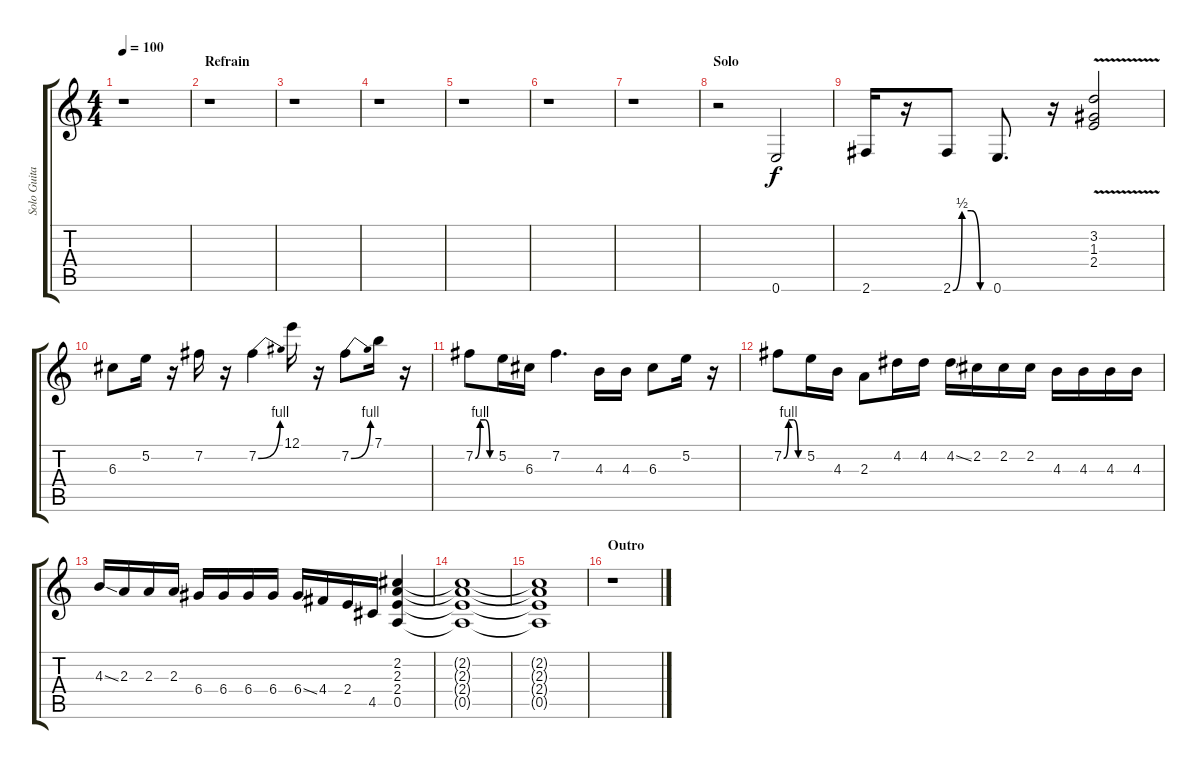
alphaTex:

\track ("Solo Guitar" "Solo Guita") {instrument overdrivenguitar}
\staff {score tabs}
\tuning (E4 B3 G3 D3 A2 E2) {hide}
\ts (4 4)
\tempo 100
\clef g2
\ks c
r.1{dy f} |
\section ("" "Refrain")
r.1 |
r.1 |
r.1 |
r.1 |
r.1 |
r.1 |
\section ("" "Solo")
r.2 0.6.2 |
2.6.16 r.16 2.6{be (custom 0 0 15 2 30 2 45 0 60 0)}.8 0.6.8{d} r.16 (3.2{v} 1.3{v} 2.4{v}).2 |
6.3.8 5.2.16 r.16 7.2.16 r.16 7.2{be (bend 0 0 60 4)}.4 12.1.16 r.16 7.2{be (bend 0 0 60 4)}.8 7.1.16 r.16 |
7.2{be (custom 0 0 15 4 30 4 45 0 60 0)}.8 5.2.16 6.3.16 7.2.4{d} 4.3.16 4.3.16 6.3.8 5.2.16 r.16 |
7.2{be (custom 0 0 15 4 30 4 45 0 60 0)}.8 5.2.16 4.3.16 2.3.8 4.2.16 4.2.16 4.2{ss}.16 2.2.16 2.2.16 2.2.16 4.3.16 4.3.16 4.3.16 4.3.16 |
4.3{ss}.16 2.3.16 2.3.16 2.3.16 6.4.16 6.4.16 6.4.16 6.4.16 6.4{ss}.16 4.4.16 2.4.16 4.5.16 (2.2 2.3 2.4 0.5).4 |
(2.2{t} 2.3{t} 2.4{t} 0.5{t}).1 |
(2.2{t} 2.3{t} 2.4{t} 0.5{t}).1 |
\section ("" "Outro")
r.1
